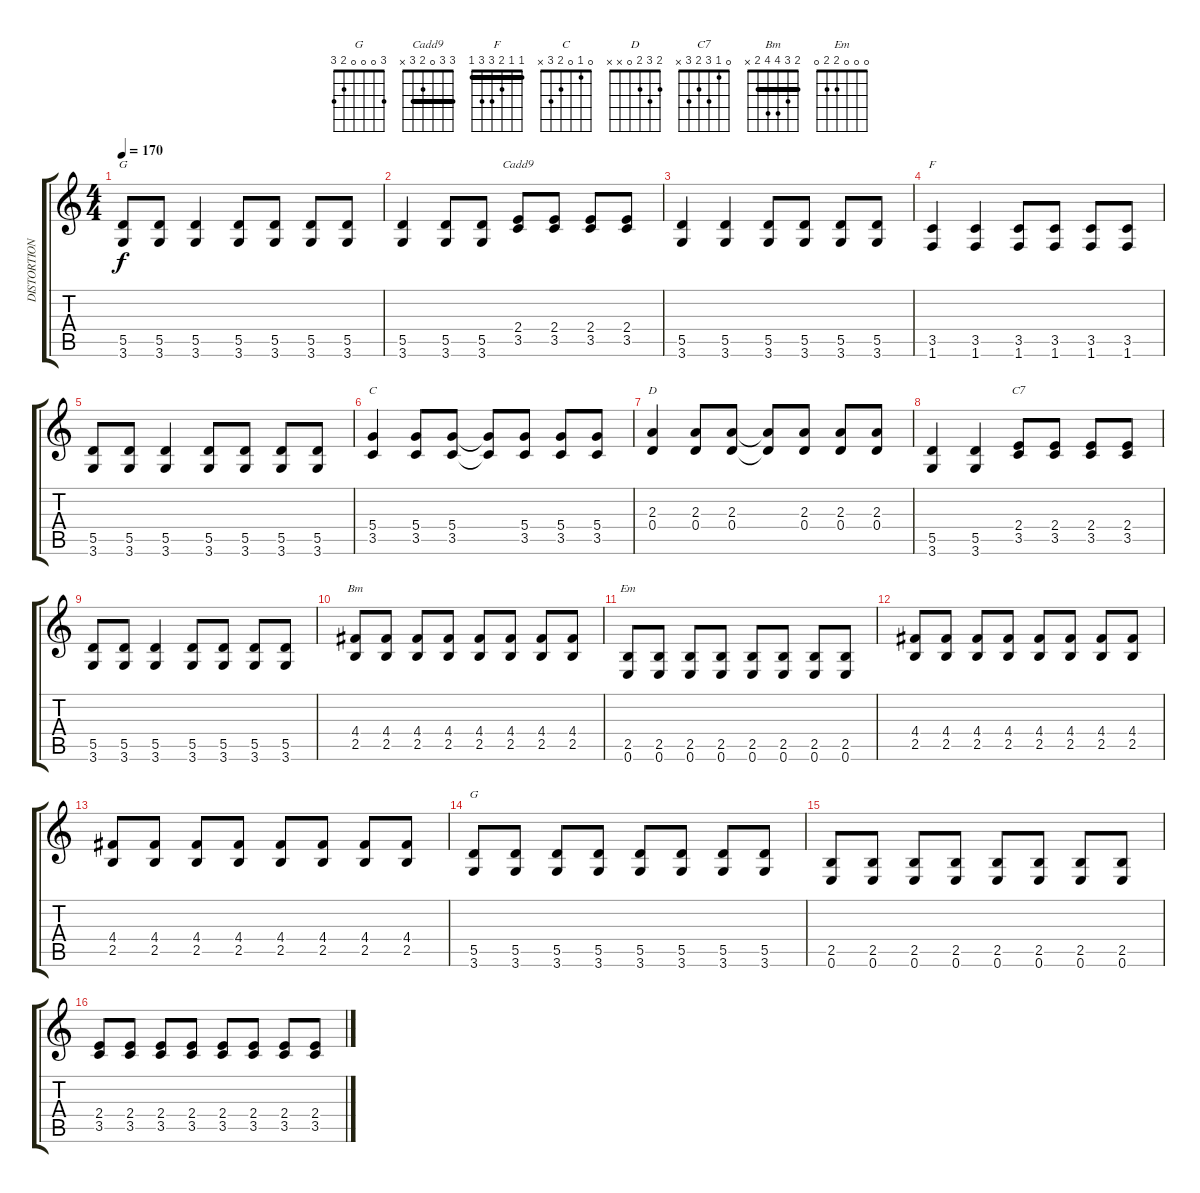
\track ("DISTORTION" "DISTORTION") {instrument distortionguitar}
\staff {score tabs}
\tuning (E4 B3 G3 D3 A2 E2) {hide}
\chord ("G" 3 3 0 0 2 3) {barre 3}
\chord ("Cadd9" 3 3 0 2 3 x) {barre 3}
\chord ("F" 1 1 2 3 3 1) {barre 1}
\chord ("C" 0 1 0 2 3 x)
\chord ("D" 2 3 2 0 x x)
\chord ("C7" 0 1 3 2 3 x)
\chord ("Bm" 2 3 4 4 2 x) {barre 2}
\chord ("Em" 0 0 0 2 2 0)
\chord ("G" 3 0 0 0 2 3)
\ts (4 4)
\tempo 170
\clef g2
\ks c
(5.5 3.6).8{ch "G" dy f} (5.5 3.6).8 (5.5 3.6).4 (5.5 3.6).8 (5.5 3.6).8 (5.5 3.6).8 (5.5 3.6).8 |
(5.5 3.6).4 (5.5 3.6).8 (5.5 3.6).8 (2.4 3.5).8{ch "Cadd9"} (2.4 3.5).8 (2.4 3.5).8 (2.4 3.5).8 |
(5.5 3.6).4 (5.5 3.6).4 (5.5 3.6).8 (5.5 3.6).8 (5.5 3.6).8 (5.5 3.6).8 |
(3.5 1.6).4{ch "F"} (3.5 1.6).4 (3.5 1.6).8 (3.5 1.6).8 (3.5 1.6).8 (3.5 1.6).8 |
(5.5 3.6).8 (5.5 3.6).8 (5.5 3.6).4 (5.5 3.6).8 (5.5 3.6).8 (5.5 3.6).8 (5.5 3.6).8 |
(5.4 3.5).4{ch "C"} (5.4 3.5).8 (5.4 3.5).8 (5.4{t} 3.5{t}).8 (5.4 3.5).8 (5.4 3.5).8 (5.4 3.5).8 |
(2.3 0.4).4{ch "D"} (2.3 0.4).8 (2.3 0.4).8 (2.3{t} 0.4{t}).8 (2.3 0.4).8 (2.3 0.4).8 (2.3 0.4).8 |
(5.5 3.6).4 (5.5 3.6).4 (2.4 3.5).8{ch "C7"} (2.4 3.5).8 (2.4 3.5).8 (2.4 3.5).8 |
(5.5 3.6).8 (5.5 3.6).8 (5.5 3.6).4 (5.5 3.6).8 (5.5 3.6).8 (5.5 3.6).8 (5.5 3.6).8 |
(4.4 2.5).8{ch "Bm"} (4.4 2.5).8 (4.4 2.5).8 (4.4 2.5).8 (4.4 2.5).8 (4.4 2.5).8 (4.4 2.5).8 (4.4 2.5).8 |
(2.5 0.6).8{ch "Em"} (2.5 0.6).8 (2.5 0.6).8 (2.5 0.6).8 (2.5 0.6).8 (2.5 0.6).8 (2.5 0.6).8 (2.5 0.6).8 |
(4.4 2.5).8 (4.4 2.5).8 (4.4 2.5).8 (4.4 2.5).8 (4.4 2.5).8 (4.4 2.5).8 (4.4 2.5).8 (4.4 2.5).8 |
(4.4 2.5).8 (4.4 2.5).8 (4.4 2.5).8 (4.4 2.5).8 (4.4 2.5).8 (4.4 2.5).8 (4.4 2.5).8 (4.4 2.5).8 |
(5.5 3.6).8{ch "G"} (5.5 3.6).8 (5.5 3.6).8 (5.5 3.6).8 (5.5 3.6).8 (5.5 3.6).8 (5.5 3.6).8 (5.5 3.6).8 |
(2.5 0.6).8 (2.5 0.6).8 (2.5 0.6).8 (2.5 0.6).8 (2.5 0.6).8 (2.5 0.6).8 (2.5 0.6).8 (2.5 0.6).8 |
(2.4 3.5).8 (2.4 3.5).8 (2.4 3.5).8 (2.4 3.5).8 (2.4 3.5).8 (2.4 3.5).8 (2.4 3.5).8 (2.4 3.5).8
